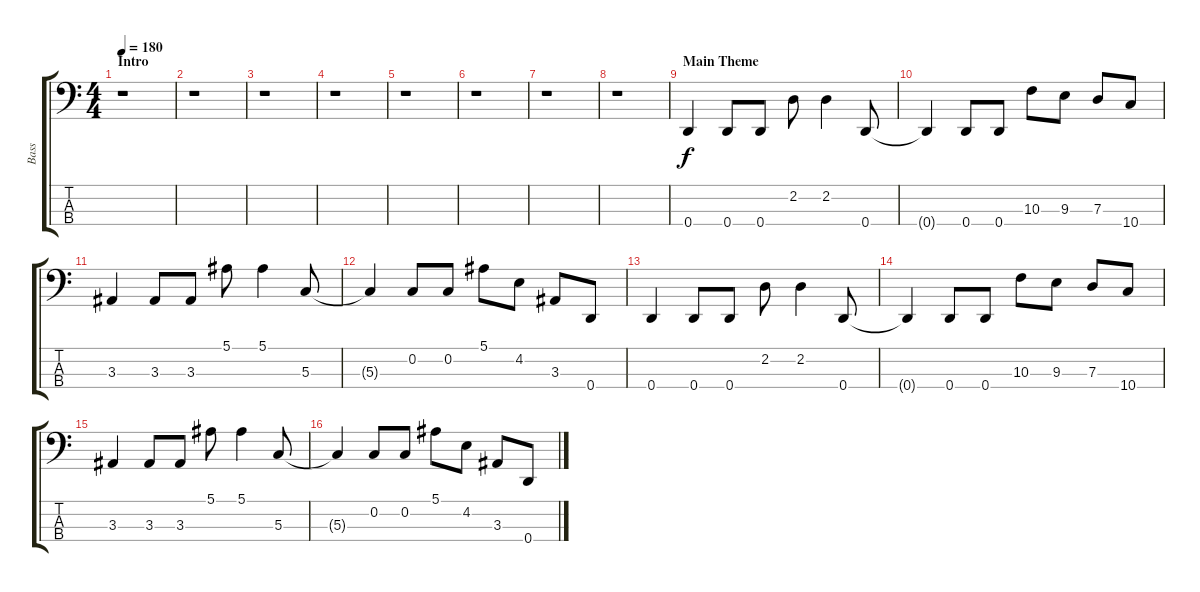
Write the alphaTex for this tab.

\track ("Bass" "Bass") {instrument electricbassfinger}
\staff {score tabs}
\tuning (F2 C2 G1 D1) {hide}
\ts (4 4)
\section ("" "Intro")
\tempo 180
\clef f4
\ks c
r.1{dy f instrument electricbassfinger} |
r.1 |
r.1 |
r.1 |
r.1 |
r.1 |
r.1 |
r.1 |
\section ("" "Main Theme")
0.4.4 0.4.8 0.4.8 2.2.8 2.2.4 0.4.8 |
0.4{t}.4 0.4.8 0.4.8 10.3.8 9.3.8 7.3.8 10.4.8 |
3.3.4 3.3.8 3.3.8 5.1.8 5.1.4 5.3.8 |
5.3{t}.4 0.2.8 0.2.8 5.1.8 4.2.8 3.3.8 0.4.8 |
0.4.4 0.4.8 0.4.8 2.2.8 2.2.4 0.4.8 |
0.4{t}.4 0.4.8 0.4.8 10.3.8 9.3.8 7.3.8 10.4.8 |
3.3.4 3.3.8 3.3.8 5.1.8 5.1.4 5.3.8 |
5.3{t}.4 0.2.8 0.2.8 5.1.8 4.2.8 3.3.8 0.4.8
